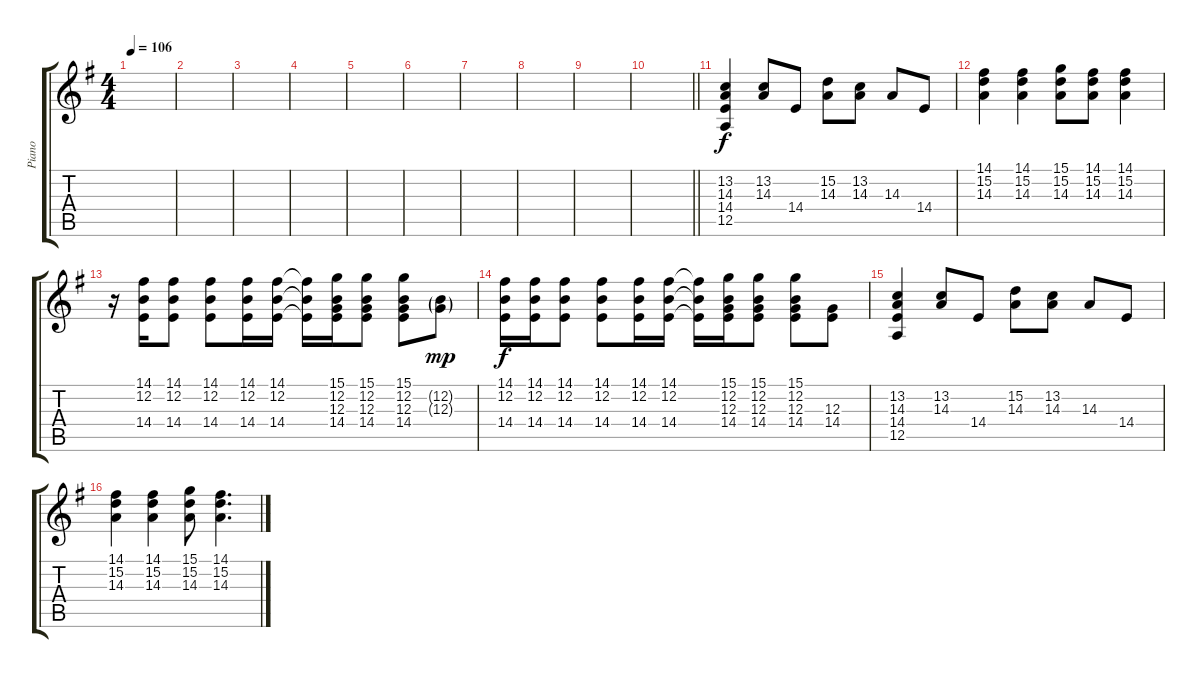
\track ("Piano" "Piano") {instrument acousticgrandpiano}
\staff {score tabs}
\tuning (E4 B3 G3 D3 A2 E2) {hide}
\ts (4 4)
\tempo 106
\clef g2
\ks g
|
|
|
|
|
|
|
|
|
\barLineRight lightlight
|
(13.2 14.3 14.4 12.5).4 (13.2 14.3).8 14.4.8 (15.2 14.3).8 (13.2 14.3).8 14.3.8 14.4.8 |
(14.1 15.2 14.3).4 (14.1 15.2 14.3).4 (15.1 15.2 14.3).8 (14.1 15.2 14.3).8 (14.1 15.2 14.3).4 |
r.16 (14.1 12.2 14.4).16 (14.1 12.2 14.4).8 (14.1 12.2 14.4).8 (14.1 12.2 14.4).16 (14.1 12.2 14.4).16 (14.1{t} 12.2{t} 14.4{t}).16 (15.1 12.2 12.3 14.4).16 (15.1 12.2 12.3 14.4).8 (15.1 12.2 12.3 14.4).8 (12.2{g} 12.3{g}).8{dy mp} |
(14.1 12.2 14.4).16{dy f} (14.1 12.2 14.4).16 (14.1 12.2 14.4).8 (14.1 12.2 14.4).8 (14.1 12.2 14.4).16 (14.1 12.2 14.4).16 (14.1{t} 12.2{t} 14.4{t}).16 (15.1 12.2 12.3 14.4).16 (15.1 12.2 12.3 14.4).8 (15.1 12.2 12.3 14.4).8 (12.3 14.4).8 |
(13.2 14.3 14.4 12.5).4 (13.2 14.3).8 14.4.8 (15.2 14.3).8 (13.2 14.3).8 14.3.8 14.4.8 |
(14.1 15.2 14.3).4 (14.1 15.2 14.3).4 (15.1 15.2 14.3).8 (14.1 15.2 14.3).4{d}
